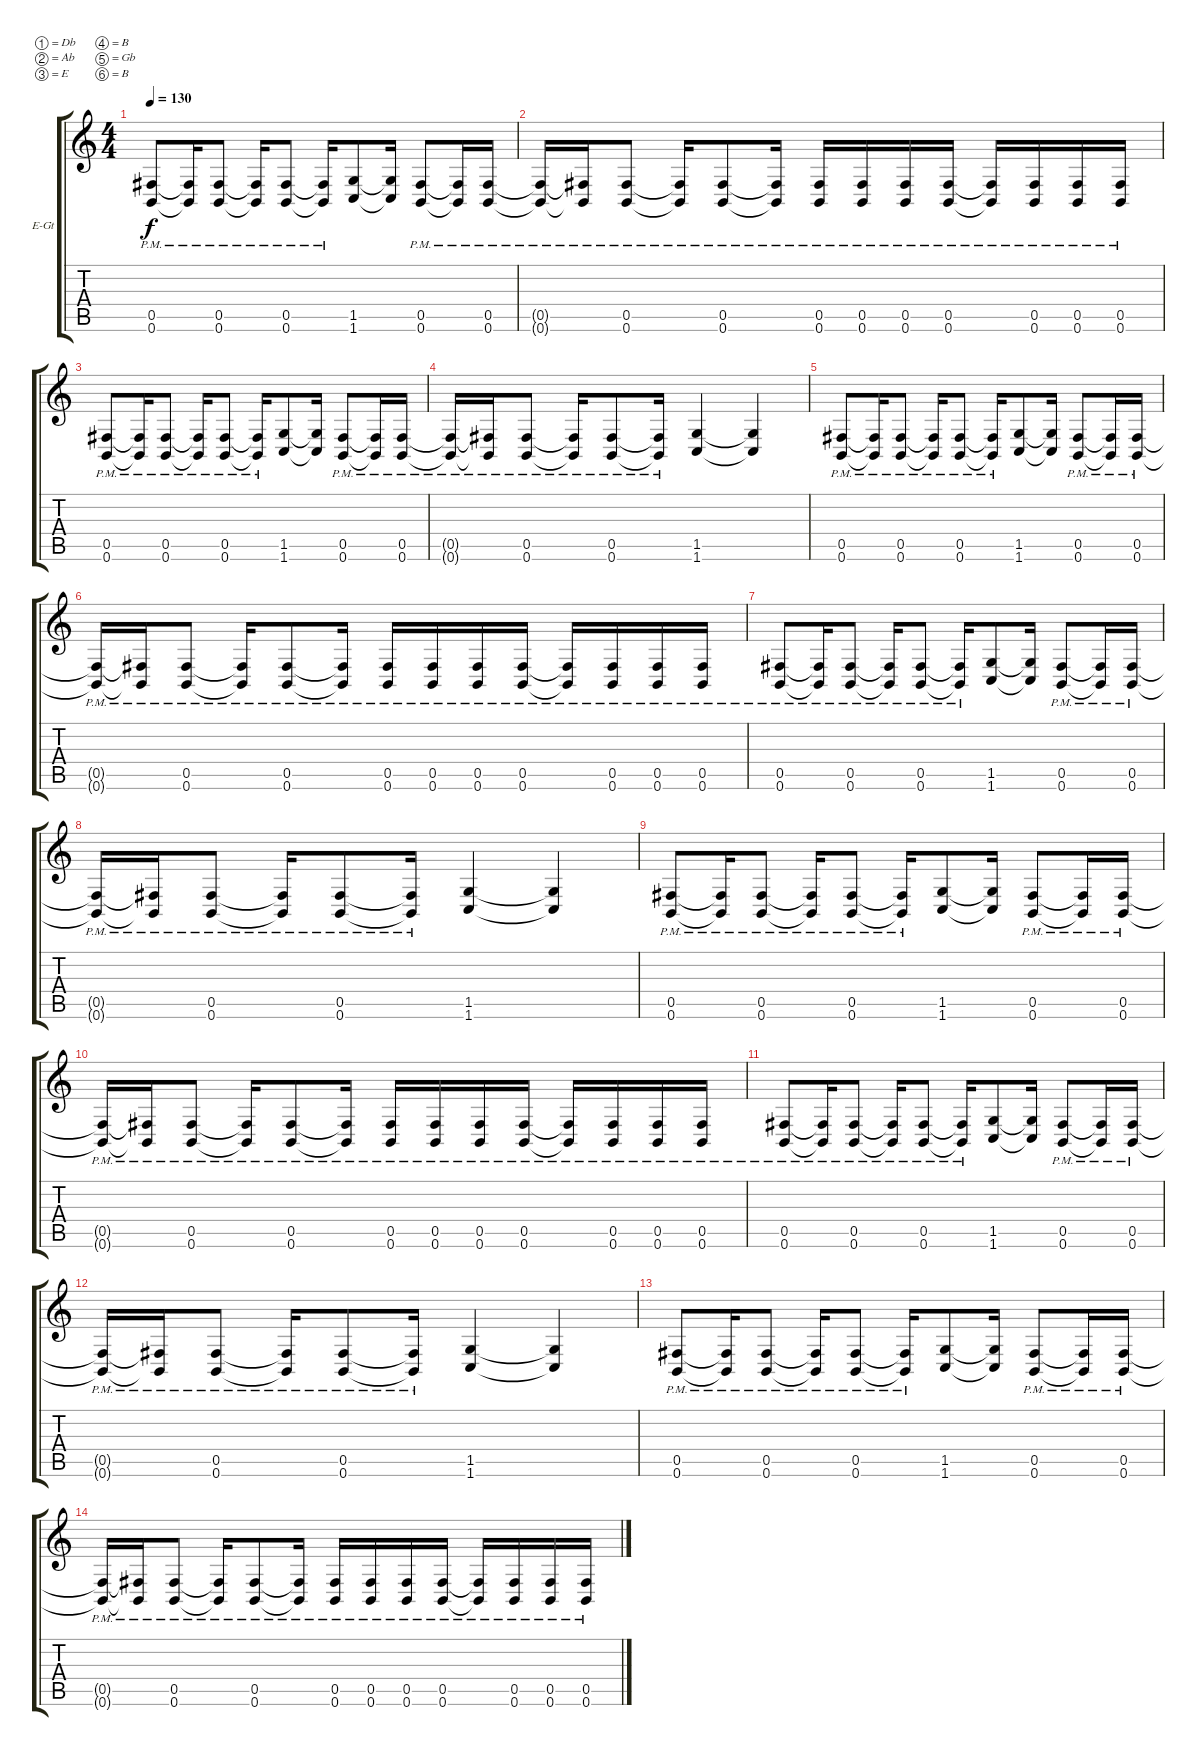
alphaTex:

\bracketExtendMode groupsimilarinstruments
\firstSystemTrackNameOrientation horizontal
\otherSystemsTrackNameOrientation horizontal
\track ("Solo Gtr." "E-Gt") {instrument distortionguitar}
\staff {score tabs}
\tuning (Db4 Ab3 E3 B2 Gb2 B1)
\ts (4 4)
\tempo 130
\clef g2
\ks c
(0.6{pm} 0.5{pm}).8{dy f} (0.6{pm t} 0.5{pm t}).16 (0.6{pm} 0.5{pm}).8 (0.6{pm t} 0.5{pm t}).16 (0.6{pm} 0.5{pm}).8 (0.6{pm t} 0.5{pm t}).16 (1.6 1.5).8 (1.6{t} 1.5{t}).16 (0.6{pm} 0.5{pm}).8 (0.6{pm t} 0.5{pm t}).16 (0.6{pm} 0.5{pm}).16 |
(0.5{pm t} 0.6{pm t}).16 (0.6{pm t} 0.5{pm t}).16 (0.6{pm} 0.5{pm}).8 (0.5{pm t} 0.6{pm t}).16 (0.5{pm} 0.6{pm}).8 (0.5{pm t} 0.6{pm t}).16 (0.6{pm} 0.5{pm}).16 (0.6{pm} 0.5{pm}).16 (0.6{pm} 0.5{pm}).16 (0.6{pm} 0.5{pm}).16 (0.5{pm t} 0.6{pm t}).16 (0.6{pm} 0.5{pm}).16 (0.6{pm} 0.5{pm}).16 (0.6{pm} 0.5{pm}).16 |
(0.6{pm} 0.5{pm}).8 (0.6{pm t} 0.5{pm t}).16 (0.6{pm} 0.5{pm}).8 (0.6{pm t} 0.5{pm t}).16 (0.6{pm} 0.5{pm}).8 (0.6{pm t} 0.5{pm t}).16 (1.6 1.5).8 (1.6{t} 1.5{t}).16 (0.6{pm} 0.5{pm}).8 (0.6{pm t} 0.5{pm t}).16 (0.6{pm} 0.5{pm}).16 |
(0.6{pm t} 0.5{pm t}).16 (0.5{pm t} 0.6{pm t}).16 (0.6{pm} 0.5{pm}).8 (0.6{pm t} 0.5{pm t}).16 (0.6{pm} 0.5{pm}).8 (0.5{pm t} 0.6{pm t}).16 (1.6 1.5).4 (1.5{t} 1.6{t}).4 |
(0.6{pm} 0.5{pm}).8 (0.6{pm t} 0.5{pm t}).16 (0.6{pm} 0.5{pm}).8 (0.6{pm t} 0.5{pm t}).16 (0.6{pm} 0.5{pm}).8 (0.6{pm t} 0.5{pm t}).16 (1.6 1.5).8 (1.6{t} 1.5{t}).16 (0.6{pm} 0.5{pm}).8 (0.6{pm t} 0.5{pm t}).16 (0.6{pm} 0.5{pm}).16 |
(0.5{pm t} 0.6{pm t}).16 (0.6{pm t} 0.5{pm t}).16 (0.6{pm} 0.5{pm}).8 (0.5{pm t} 0.6{pm t}).16 (0.5{pm} 0.6{pm}).8 (0.5{pm t} 0.6{pm t}).16 (0.6{pm} 0.5{pm}).16 (0.6{pm} 0.5{pm}).16 (0.6{pm} 0.5{pm}).16 (0.6{pm} 0.5{pm}).16 (0.5{pm t} 0.6{pm t}).16 (0.6{pm} 0.5{pm}).16 (0.6{pm} 0.5{pm}).16 (0.6{pm} 0.5{pm}).16 |
(0.6{pm} 0.5{pm}).8 (0.6{pm t} 0.5{pm t}).16 (0.6{pm} 0.5{pm}).8 (0.6{pm t} 0.5{pm t}).16 (0.6{pm} 0.5{pm}).8 (0.6{pm t} 0.5{pm t}).16 (1.6 1.5).8 (1.6{t} 1.5{t}).16 (0.6{pm} 0.5{pm}).8 (0.6{pm t} 0.5{pm t}).16 (0.6{pm} 0.5{pm}).16 |
(0.6{pm t} 0.5{pm t}).16 (0.5{pm t} 0.6{pm t}).16 (0.6{pm} 0.5{pm}).8 (0.6{pm t} 0.5{pm t}).16 (0.6{pm} 0.5{pm}).8 (0.5{pm t} 0.6{pm t}).16 (1.6 1.5).4 (1.5{t} 1.6{t}).4 |
(0.6{pm} 0.5{pm}).8 (0.6{pm t} 0.5{pm t}).16 (0.6{pm} 0.5{pm}).8 (0.6{pm t} 0.5{pm t}).16 (0.6{pm} 0.5{pm}).8 (0.6{pm t} 0.5{pm t}).16 (1.6 1.5).8 (1.6{t} 1.5{t}).16 (0.6{pm} 0.5{pm}).8 (0.6{pm t} 0.5{pm t}).16 (0.6{pm} 0.5{pm}).16 |
(0.5{pm t} 0.6{pm t}).16 (0.6{pm t} 0.5{pm t}).16 (0.6{pm} 0.5{pm}).8 (0.5{pm t} 0.6{pm t}).16 (0.5{pm} 0.6{pm}).8 (0.5{pm t} 0.6{pm t}).16 (0.6{pm} 0.5{pm}).16 (0.6{pm} 0.5{pm}).16 (0.6{pm} 0.5{pm}).16 (0.6{pm} 0.5{pm}).16 (0.5{pm t} 0.6{pm t}).16 (0.6{pm} 0.5{pm}).16 (0.6{pm} 0.5{pm}).16 (0.6{pm} 0.5{pm}).16 |
(0.6{pm} 0.5{pm}).8 (0.6{pm t} 0.5{pm t}).16 (0.6{pm} 0.5{pm}).8 (0.6{pm t} 0.5{pm t}).16 (0.6{pm} 0.5{pm}).8 (0.6{pm t} 0.5{pm t}).16 (1.6 1.5).8 (1.6{t} 1.5{t}).16 (0.6{pm} 0.5{pm}).8 (0.6{pm t} 0.5{pm t}).16 (0.6{pm} 0.5{pm}).16 |
(0.6{pm t} 0.5{pm t}).16 (0.5{pm t} 0.6{pm t}).16 (0.6{pm} 0.5{pm}).8 (0.6{pm t} 0.5{pm t}).16 (0.6{pm} 0.5{pm}).8 (0.5{pm t} 0.6{pm t}).16 (1.6 1.5).4 (1.5{t} 1.6{t}).4 |
(0.6{pm} 0.5{pm}).8 (0.6{pm t} 0.5{pm t}).16 (0.6{pm} 0.5{pm}).8 (0.6{pm t} 0.5{pm t}).16 (0.6{pm} 0.5{pm}).8 (0.6{pm t} 0.5{pm t}).16 (1.6 1.5).8 (1.6{t} 1.5{t}).16 (0.6{pm} 0.5{pm}).8 (0.6{pm t} 0.5{pm t}).16 (0.6{pm} 0.5{pm}).16 |
(0.5{pm t} 0.6{pm t}).16 (0.6{pm t} 0.5{pm t}).16 (0.6{pm} 0.5{pm}).8 (0.5{pm t} 0.6{pm t}).16 (0.5{pm} 0.6{pm}).8 (0.5{pm t} 0.6{pm t}).16 (0.6{pm} 0.5{pm}).16 (0.6{pm} 0.5{pm}).16 (0.6{pm} 0.5{pm}).16 (0.6{pm} 0.5{pm}).16 (0.5{pm t} 0.6{pm t}).16 (0.6{pm} 0.5{pm}).16 (0.6{pm} 0.5{pm}).16 (0.6{pm} 0.5{pm}).16
